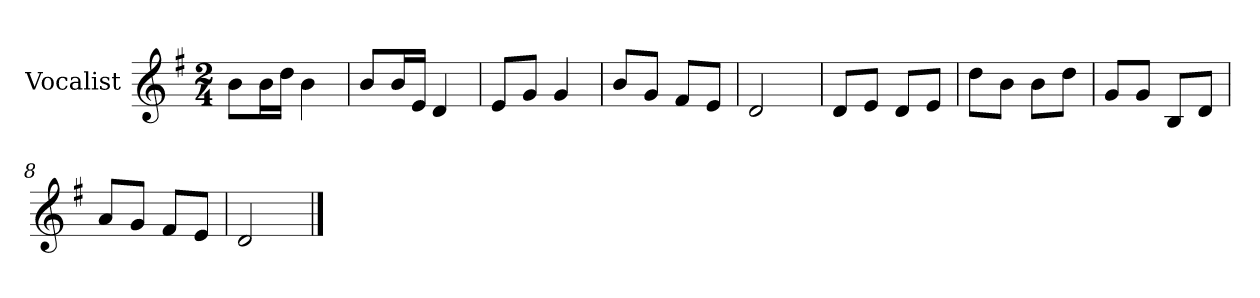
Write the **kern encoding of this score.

**kern
*part1
*staff1
*I"Vocalist
*k[f#]
*G:
*M2/4
=
8bL
16bL
16ddJJ
4b
=1
8bL
16bL
16eJJ
4d
=2
8eL
8gJ
4g
=3
8bL
8gJ
8f#L
8eJ
=4
2d
=5
8dL
8eJ
8dL
8eJ
=6
8ddL
8bJ
8bL
8ddJ
=7
8gL
8gJ
8BL
8dJ
=8
8aL
8gJ
8f#L
8eJ
=9
2d
==
*-
